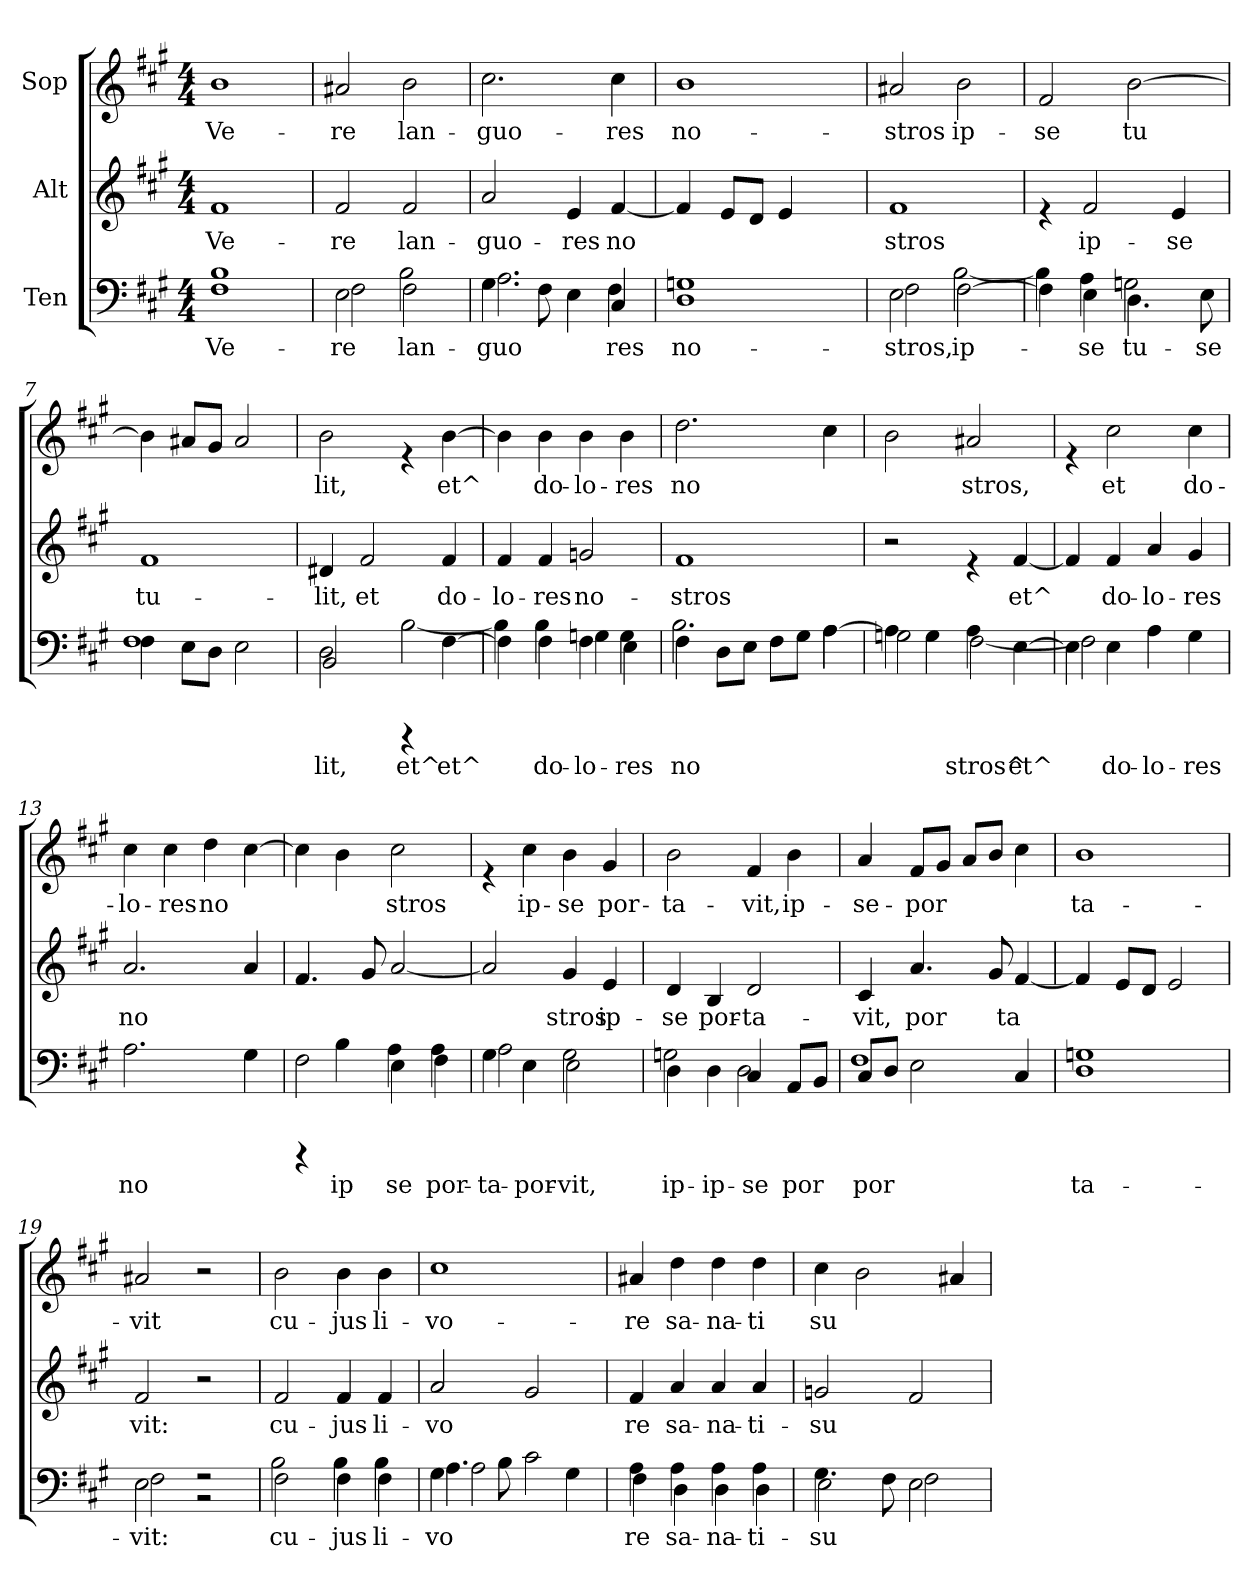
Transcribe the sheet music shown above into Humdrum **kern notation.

**kern	**text	**kern	**text	**kern	**text
*part3	*part3	*part2	*part2	*part1	*part1
*staff3	*staff3	*staff2	*staff2	*staff1	*staff1
*I"Ten	*	*I"Alt	*	*I"Sop	*
!!LO:PB:g=z
*stria5	*	*stria5	*	*stria5	*
*clefF4	*	*clefG2	*	*clefG2	*
*k[f#c#g#]	*	*k[f#c#g#]	*	*k[f#c#g#]	*
*A:	*	*A:	*	*A:	*
*M4/4	*	*M4/4	*	*M4/4	*
=1	=1	=1	=1	=1	=1
!	!LO:LY:b:cj	!	!	!	!
*^	*	*	*	*	*
!	!	!LO:LY:b:cj	!	!LO:LY:b:cj	!	!LO:LY:b:cj
1F#	1B	-Ve-	1f#	Ve-	1b	Ve-
=2	=2	=2	=2	=2	=2	=2
!	!	!LO:LY:b:cj	!	!	!	!
!	!	!LO:LY:b:cj	!	!LO:LY:b:cj	!	!LO:LY:b:cj
2E\	2F#\	re	2f#/	-re	2a#X/	-re
!	!	!LO:LY:b:cj	!	!	!	!
!	!	!LO:LY:b:cj	!	!LO:LY:b:cj	!	!LO:LY:b:cj
2F#\	2B\	-lan-	2f#/	lan-	2b\	lan-
=3	=3	=3	=3	=3	=3	=3
!	!	!LO:LY:b:cj	!	!	!	!
!	!	!LO:LY:b:cj	!	!LO:LY:b:cj	!	!LO:LY:b:cj
4.G#\	2.A\	guo-	2a/	-guo-	2.cc#\	-guo-
!	!	!LO:LY:b:cj	!	!	!	!
8F#\	.	--	.	.	.	.
!	!	!LO:LY:b:cj	!	!LO:LY:b:cj	!	!
4E\	.	--	4e/	-res	.	.
!	!	!LO:LY:b:cj	!	!	!	!
!	!	!LO:LY:b:cj	!	!LO:LY:b:cj	!	!LO:LY:b:cj
4C#/	4F#\	res	[<4f#/	no-	4cc#\	-res
=4	=4	=4	=4	=4	=4	=4
!	!	!LO:LY:b:cj	!	!	!	!
!	!	!LO:LY:b:cj	!	!	!	!LO:LY:b:cj
1D	1Gn	-no-	4f#/]	.	1b	no-
!	!	!	!	!LO:LY:b:cj	!	!
.	.	.	8e/L	--	.	.
!	!	!	!	!LO:LY:b:cj	!	!
.	.	.	8d/J	--	.	.
!	!	!	!	!LO:LY:b:cj	!	!
.	.	.	4e/	--	.	.
.	.	.	4ryy	.	.	.
=5	=5	=5	=5	=5	=5	=5
!	!	!LO:LY:b:cj	!	!	!	!
!	!	!LO:LY:b:cj	!	!LO:LY:b:cj	!	!LO:LY:b:cj
2E\	2F#\	stros,	1f#	-stros	2a#X/	-stros
!	!	!LO:LY:b:cj	!	!	!	!
!	!	!LO:LY:b:cj	!	!	!	!LO:LY:b:cj
[>2F#\	[>2B\	-ip-	.	.	2b\	ip-
=6	=6	=6	=6	=6	=6	=6
!	!	!	!	!	!	!LO:LY:b:cj
4F#\]	4B\]	.	4re	.	2f#/	-se
!	!	!LO:LY:b:cj	!	!	!	!
!	!	!LO:LY:b:cj	!	!LO:LY:b:cj	!	!
4E\	4A\	-se	2f#/	ip-	.	.
!	!	!LO:LY:b:cj	!	!	!	!
!	!	!LO:LY:b:cj	!	!	!	!LO:LY:b:cj
4.D\	2Gn\	-tu-	.	.	[>2b\	tu-
!	!	!	!	!LO:LY:b:cj	!	!
.	.	.	4e/	-se	.	.
!	!	!LO:LY:b:cj	!	!	!	!
8E\	.	-se	.	.	.	.
!!LO:LB:g=z
=7	=7	=7	=7	=7	=7	=7
!	!	!LO:LY:b:cj	!	!	!	!
!	!	!LO:LY:b:cj	!	!LO:LY:b:cj	!	!
4F#\	1F#	-	1f#	tu-	4b\]	.
!	!	!LO:LY:b:cj	!	!	!	!LO:LY:b:cj
8E\L	.	--	.	.	8a#X/L	--
!	!	!LO:LY:b:cj	!	!	!	!LO:LY:b:cj
8D\J	.	--	.	.	8g#/J	--
!	!	!LO:LY:b:cj	!	!	!	!LO:LY:b:cj
2E\	.	--	.	.	2a#/	--
=8	=8	=8	=8	=8	=8	=8
!	!	!LO:LY:b:cj	!	!	!	!
!	!	!LO:LY:b:cj	!	!LO:LY:b:cj	!	!LO:LY:b:cj
2D\	2BB/	lit,	4d#X/	-lit,	2b\	-lit,
!	!	!	!	!LO:LY:b:cj	!	!
.	.	.	2f#/	et	.	.
!	!	!LO:LY:b:cj	!	!	!	!
4rBBBB	[>2B\	et^	.	.	4re	.
!	!	!LO:LY:b:cj	!	!LO:LY:b:cj	!	!LO:LY:b:cj
[>4F#\	.	et^	4f#/	do-	[>4b\	et^
=9	=9	=9	=9	=9	=9	=9
!	!	!	!	!LO:LY:b:cj	!	!
4F#\]	4B\]	.	4f#/	-lo-	4b\]	.
!	!	!LO:LY:b:cj	!	!	!	!
!	!	!LO:LY:b:cj	!	!LO:LY:b:cj	!	!LO:LY:b:cj
4F#\	4B\	-do-	4f#/	-res	4b\	do-
!	!	!LO:LY:b:cj	!	!	!	!
!	!	!LO:LY:b:cj	!	!LO:LY:b:cj	!	!LO:LY:b:cj
4F#\	4Gn\	-lo-	2gn/	no-	4b\	-lo-
!	!	!LO:LY:b:cj	!	!	!	!
!	!	!LO:LY:b:cj	!	!	!	!LO:LY:b:cj
4G\	4E\	res	.	.	4b\	-res
=10	=10	=10	=10	=10	=10	=10
!	!	!LO:LY:b:cj	!	!	!	!
!	!	!LO:LY:b:cj	!	!LO:LY:b:cj	!	!LO:LY:b:cj
4F#\	2.B\	no	1f#	-stros	2.dd\	no
!	!	!LO:LY:b:cj	!	!	!	!
8D\L	.	-	.	.	.	.
!	!	!LO:LY:b:cj	!	!	!	!
8E\J	.	--	.	.	.	.
!	!	!LO:LY:b:cj	!	!	!	!
8F#\L	.	--	.	.	.	.
!	!	!LO:LY:b:cj	!	!	!	!
8G#\J	.	--	.	.	.	.
!	!	!LO:LY:b:cj	!	!	!	!
!	!	!LO:LY:b:cj	!	!	!	!LO:LY:b:cj
[>4A\	4A\	--	.	.	4cc#\	-
=11	=11	=11	=11	=11	=11	=11
!	!	!LO:LY:b:cj	!	!	!	!LO:LY:b:cj
4A\]	2Gn\	--	2r	.	2b\	--
!	!	!LO:LY:b:cj	!	!	!	!
4G\	.	--	.	.	.	.
!	!	!LO:LY:b:cj	!	!	!	!
!	!	!LO:LY:b:cj	!	!	!	!LO:LY:b:cj
4A\	[>2F#\	stros^	4re	.	2a#X/	-stros,
!	!	!LO:LY:b:cj	!	!LO:LY:b:cj	!	!
[>4E\	.	et^	[<4f#/	et^	.	.
!!LO:LB:g=z
=12	=12	=12	=12	=12	=12	=12
4E\]	2F#\]	.	4f#/]	.	4re	.
!	!	!LO:LY:b:cj	!	!LO:LY:b:cj	!	!LO:LY:b:cj
4E\	.	do-	4f#/	do-	2cc#\	et
!	!	!LO:LY:b:cj	!	!LO:LY:b:cj	!	!
4A\	2ryy	-lo-	4a/	-lo-	.	.
!	!	!LO:LY:b:cj	!	!LO:LY:b:cj	!	!LO:LY:b:cj
4G#\	.	-res	4g#/	-res	4cc#\	do-
*v	*v	*	*	*	*	*
=13	=13	=13	=13	=13	=13
!	!LO:LY:b:cj	!	!LO:LY:b:cj	!	!LO:LY:b:cj
2.A\	no	2.a/	no	4cc#\	-lo-
!	!	!	!	!	!LO:LY:b:cj
.	.	.	.	4cc#\	-res
!	!	!	!	!	!LO:LY:b:cj
.	.	.	.	4dd\	no
!	!LO:LY:b:cj	!	!LO:LY:b:cj	!	!LO:LY:b:cj
4G#\	-	4a/	-	[>4cc#\	-
=14	=14	=14	=14	=14	=14
!	!LO:LY:b:cj	!	!LO:LY:b:cj	!	!
*^	*	*	*	*	*
2F#\	4rBBBB	--	4.f#/	--	4cc#\]	.
!	!	!LO:LY:b:cj	!	!	!	!LO:LY:b:cj
.	4B\	-ip-	.	.	4b\	--
!	!	!	!	!LO:LY:b:cj	!	!
.	.	.	8g#/	--	.	.
!	!	!LO:LY:b:cj	!	!	!	!
!	!	!LO:LY:b:cj	!	!LO:LY:b:cj	!	!LO:LY:b:cj
4E\	4A\	se	[<2a/	--	2cc#\	-stros
!	!	!LO:LY:b:cj	!	!	!	!
!	!	!LO:LY:b:cj	!	!	!	!
4A\	4F#\	-por-	.	.	.	.
=15	=15	=15	=15	=15	=15	=15
!	!	!LO:LY:b:cj	!	!	!	!
!	!	!LO:LY:b:cj	!	!	!	!
4G#\	2A\	ta-	2a/]	.	4re	.
!	!	!LO:LY:b:cj	!	!	!	!LO:LY:b:cj
4E\	.	-por-	.	.	4cc#\	ip-
!	!	!LO:LY:b:cj	!	!	!	!
!	!	!LO:LY:b:cj	!	!LO:LY:b:cj	!	!LO:LY:b:cj
2G#\	2E\	-vit,	4g#/	-stros	4b\	-se
!	!	!	!	!LO:LY:b:cj	!	!LO:LY:b:cj
.	.	.	4e/	ip-	4g#/	por-
=16	=16	=16	=16	=16	=16	=16
!	!	!LO:LY:b:cj	!	!	!	!
!	!	!LO:LY:b:cj	!	!LO:LY:b:cj	!	!LO:LY:b:cj
4D\	2Gn\	ip-	4d/	-se	2b\	-ta-
!	!	!LO:LY:b:cj	!	!LO:LY:b:cj	!	!
4D\	.	-ip-	4B/	por-	.	.
!	!	!LO:LY:b:cj	!	!	!	!
!	!	!LO:LY:b:cj	!	!LO:LY:b:cj	!	!LO:LY:b:cj
4C#/	2D\	se	2d/	-ta-	4f#/	-vit,
!	!	!LO:LY:b:cj	!	!	!	!LO:LY:b:cj
8AA/L	.	por	.	.	4b\	ip-
!	!	!LO:LY:b:cj	!	!	!	!
8BB/J	.	-	.	.	.	.
!!LO:PB:g=z
=17	=17	=17	=17	=17	=17	=17
!	!	!LO:LY:b:cj	!	!	!	!
!	!	!LO:LY:b:cj	!	!LO:LY:b:cj	!	!LO:LY:b:cj
8C#/L	1F#	-por-	4c#/	-vit,	4a/	-se-
!	!	!LO:LY:b:cj	!	!	!	!
8D/J	.	--	.	.	.	.
!	!	!LO:LY:b:cj	!	!LO:LY:b:cj	!	!LO:LY:b:cj
2E\	.	--	4.a/	por	8f#/L	-por
!	!	!	!	!	!	!LO:LY:b:cj
.	.	.	.	.	8g#/J	-
!	!	!	!	!	!	!LO:LY:b:cj
.	.	.	.	.	8a/L	--
!	!	!	!	!LO:LY:b:cj	!	!LO:LY:b:cj
.	.	.	8g#/	-	8b/J	--
!	!	!LO:LY:b:cj	!	!LO:LY:b:cj	!	!LO:LY:b:cj
4C#/	.	--	[<4f#/	-ta-	4cc#\	--
=18	=18	=18	=18	=18	=18	=18
!	!	!LO:LY:b:cj	!	!	!	!
!	!	!LO:LY:b:cj	!	!	!	!LO:LY:b:cj
1D	1Gn	-ta-	4f#/]	.	1b	-ta-
!	!	!	!	!LO:LY:b:cj	!	!
.	.	.	8e/L	--	.	.
!	!	!	!	!LO:LY:b:cj	!	!
.	.	.	8d/J	--	.	.
!	!	!	!	!LO:LY:b:cj	!	!
.	.	.	2e/	--	.	.
=19	=19	=19	=19	=19	=19	=19
!	!	!LO:LY:b:cj	!	!	!	!
!	!	!LO:LY:b:cj	!	!LO:LY:b:cj	!	!LO:LY:b:cj
2E\	2F#\	vit:	2f#/	-vit:	2a#X/	-vit
2r	2r	.	2r	.	2r	.
=20	=20	=20	=20	=20	=20	=20
!	!	!LO:LY:b:cj	!	!	!	!
!	!	!LO:LY:b:cj	!	!LO:LY:b:cj	!	!LO:LY:b:cj
2F#\	2B\	-cu-	2f#/	cu-	2b\	cu-
!	!	!LO:LY:b:cj	!	!	!	!
!	!	!LO:LY:b:cj	!	!LO:LY:b:cj	!	!LO:LY:b:cj
4F#\	4B\	jus	4f#/	-jus	4b\	-jus
!	!	!LO:LY:b:cj	!	!	!	!
!	!	!LO:LY:b:cj	!	!LO:LY:b:cj	!	!LO:LY:b:cj
4F#\	4B\	-li-	4f#/	li-	4b\	li-
=21	=21	=21	=21	=21	=21	=21
!	!	!LO:LY:b:cj	!	!	!	!
!	!	!LO:LY:b:cj	!	!LO:LY:b:cj	!	!LO:LY:b:cj
4G#\	4.A\	vo	2a/	-vo	1cc#	-vo-
!	!	!LO:LY:b:cj	!	!	!	!
2A\	.	-	.	.	.	.
!	!	!LO:LY:b:cj	!	!	!	!
.	8B\	--	.	.	.	.
!	!	!LO:LY:b:cj	!	!LO:LY:b:cj	!	!
.	2c#\	--	2g#/	-	.	.
!	!	!LO:LY:b:cj	!	!	!	!
4G#\	.	--	.	.	.	.
=22	=22	=22	=22	=22	=22	=22
!	!	!LO:LY:b:cj	!	!	!	!
!	!	!LO:LY:b:cj	!	!LO:LY:b:cj	!	!LO:LY:b:cj
4A\	4F#\	re	4f#/	-re	4a#X/	-re
!	!	!LO:LY:b:cj	!	!	!	!
!	!	!LO:LY:b:cj	!	!LO:LY:b:cj	!	!LO:LY:b:cj
4A\	4D\	-sa-	4a/	sa-	4dd\	sa-
!	!	!LO:LY:b:cj	!	!	!	!
!	!	!LO:LY:b:cj	!	!LO:LY:b:cj	!	!LO:LY:b:cj
4A\	4D\	-na-	4a/	-na-	4dd\	-na-
!	!	!LO:LY:b:cj	!	!	!	!
!	!	!LO:LY:b:cj	!	!LO:LY:b:cj	!	!LO:LY:b:cj
4A\	4D\	-ti-	4a/	-ti-	4dd\	-ti
!!LO:LB:g=z
=23	=23	=23	=23	=23	=23	=23
!	!	!LO:LY:b:cj	!	!	!	!
!	!	!LO:LY:b:cj	!	!LO:LY:b:cj	!	!LO:LY:b:cj
4.G#\	2E\	su	2gn/	-su	4cc#\	su
!	!	!	!	!	!	!LO:LY:b:cj
.	.	.	.	.	2b\	-
!	!	!LO:LY:b:cj	!	!	!	!
8F#\	.	-	.	.	.	.
!	!	!LO:LY:b:cj	!	!	!	!
!	!	!LO:LY:b:cj	!	!LO:LY:b:cj	!	!
2E\	2F#\	--	2f#/	-	.	.
!	!	!	!	!	!	!LO:LY:b:cj
.	.	.	.	.	4a#X/	--
*v	*v	*	*	*	*	*
=	=	=	=	=	=
*-	*-	*-	*-	*-	*-
